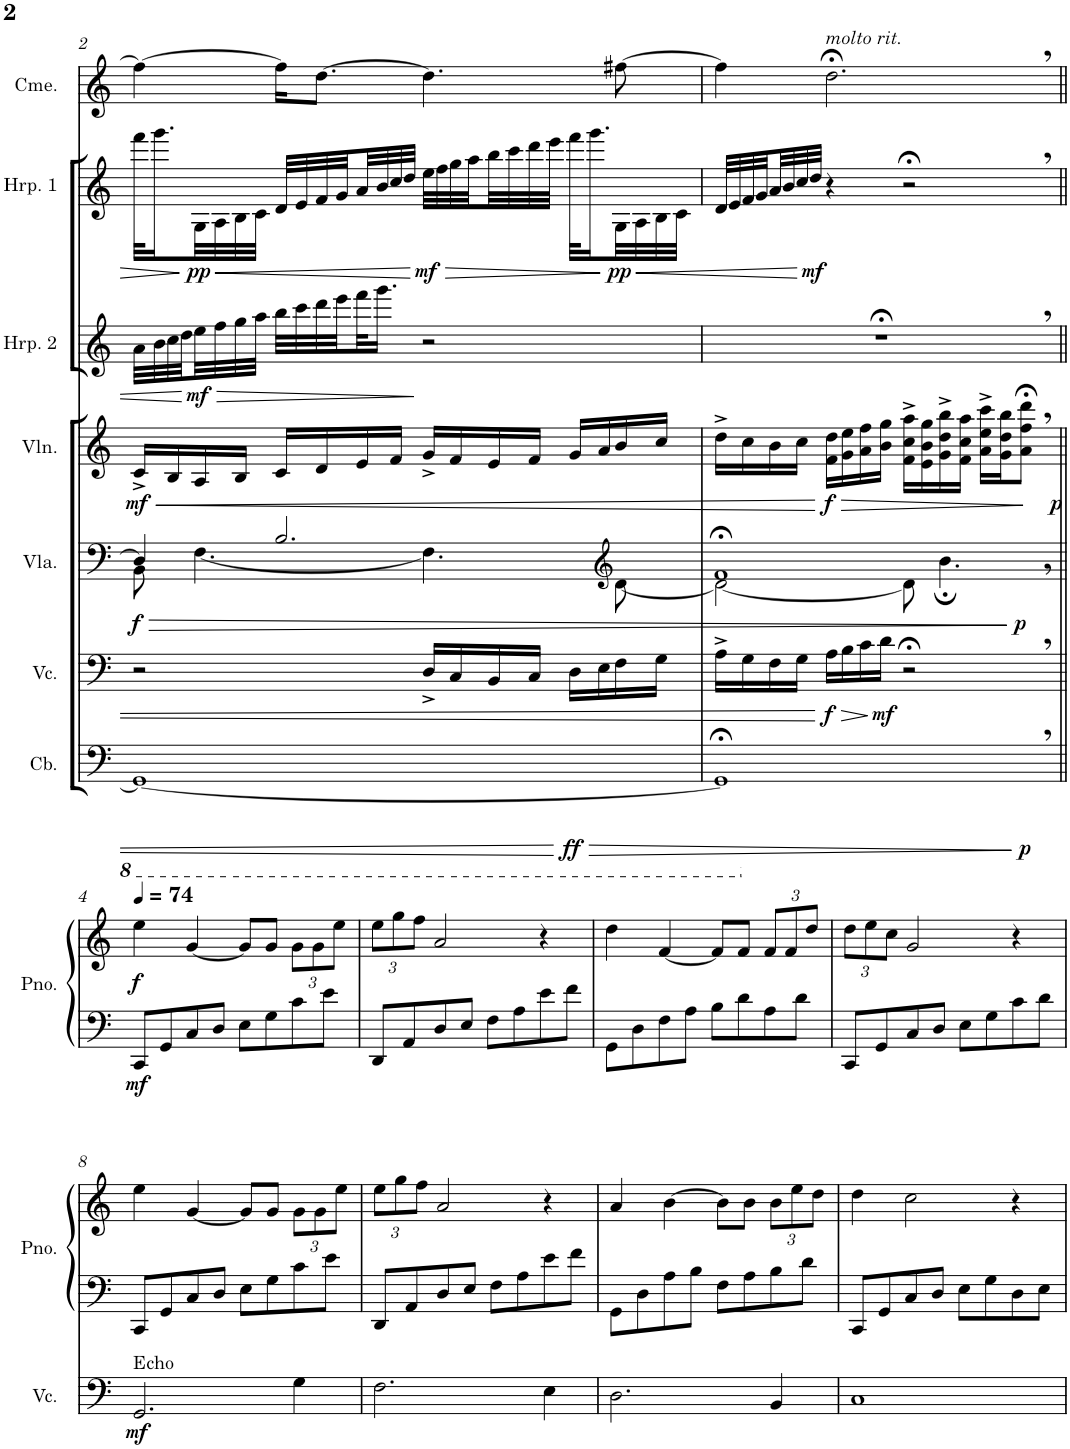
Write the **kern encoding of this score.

**kern	**dynam	**kern	**dynam	**kern	**dynam	**kern	**dynam	**kern	**dynam	**kern	**dynam	**kern	**dynam	**kern	**kern	**dynam	**kern	**kern	**kern	**kern	**kern	**kern	**kern	**kern
*part16	*part16	*part15	*part15	*part14	*part14	*part13	*part13	*part12	*part12	*part11	*part11	*part10	*part10	*part9	*part9	*part9	*part8	*part7	*part6	*part5	*part4	*part3	*part2	*part1
*staff17	*staff17	*staff16	*staff16	*staff15	*staff15	*staff14	*staff14	*staff13	*staff13	*staff12	*staff12	*staff11	*staff11	*staff10	*staff9	*staff9/10	*staff8	*staff7	*staff6	*staff5	*staff4	*staff3	*staff2	*staff1
*I"Contrabass	*	*I"Violoncello	*	*I"Violoncello	*	*I"Viola	*	*I"Violin	*	*I"Harp 2	*	*I"Harp 1	*	*I"Piano	*	*	*I"Chimes	*I"Chimes	*I"Glockenspiel	*I"Timpani	*I"Trumpet	*I"Horn 2	*I"Horn 1	*I"Ocarina
*I'Cb.	*	*I'Vc	*	*I'Vc.	*	*I'Vla.	*	*I'Vln.	*	*I'Hrp. 2	*	*I'Hrp. 1	*	*I'Pno.	*	*	*	*I'Cme.	*I'Glock.	*I'Timp.	*I'Tpt.	*I'Hn. 2	*I'Hn. 1	*I'Oc.
!!LO:PB:g=z
*clefF4	*	*clefF4	*	*clefF4	*	*clefF4	*	*clefG2	*	*clefG2	*	*clefG2	*	*clefF4	*clefG2	*	*clefG2	*clefG2	*clefG2	*clefF4	*clefG2	*clefG2	*clefG2	*clefG2
*Trd7c12	*	*	*	*	*	*	*	*	*	*	*	*	*	*	*	*	*	*	*	*	*Trd1c2	*Trd4c7	*Trd4c7	*
*k[]	*	*k[]	*	*k[]	*	*k[]	*	*k[]	*	*k[]	*	*k[]	*	*k[]	*k[]	*	*k[]	*k[]	*k[]	*k[]	*k[]	*k[]	*k[]	*k[]
*M4/4	*	*M4/4	*	*M4/4	*	*M4/4	*	*M4/4	*	*M4/4	*	*M4/4	*	*M4/4	*M4/4	*	*M4/4	*M4/4	*M4/4	*M4/4	*M4/4	*M4/4	*M4/4	*M4/4
*met(c)	*	*met(c)	*	*met(c)	*	*met(c)	*	*met(c)	*	*met(c)	*	*met(c)	*	*met(c)	*met(c)	*	*met(c)	*met(c)	*met(c)	*met(c)	*met(c)	*met(c)	*met(c)	*met(c)
*8ba	*	*	*	*	*	*	*	*	*	*	*	*	*	*	*	*	*	*	*	*	*	*	*	*
=2	=2	=2	=2	=2	=2	=2	=2	=2	=2	=2	=2	=2	=2	=2	=2	=2	=2	=2	=2	=2	=2	=2	=2	=2
*	*	*	*	*	*	*^	*	*	*	*	*	*	*	*	*	*	*	*	*	*	*	*	*	*
!	!	!	!	!	!	!	!	!LO:DY:b	!	!LO:HP:b	!	!	!	!	!	!	!	!	!	!	!	!	!	!	!
!	!	!	!	!	!	!	!	!	!	!LO:DY:n=1:b	!	!	!	!	!	!	!	!	!	!	!	!	!	!	!
*^	*	*	*	*	*	*	*	*	*	*	*	*	*	*	*	*	*	*	*	*	*	*	*	*	*
1GGG_	2.ryy	.	1r	.	2r	.	4D/]	8BB\	f	16c^/LL	< mf	32a\LLL	.	32fff\KLL	.	1r	1r	.	[16ff#X	4ff#\_	1r	1r	1r	1r	1r	1r
.	.	.	.	.	.	.	.	.	.	.	.	32b\	.	16.ggg\	.	.	.	.	.	.	.	.	.	.	.	.
.	.	.	.	.	.	.	.	.	.	16B/	.	32cc\	.	.	.	.	.	.	4ff#_	.	.	.	.	.	.	.
.	.	.	.	.	.	.	.	.	.	.	.	32dd\	.	.	.	.	.	.	.	.	.	.	.	.	.	.
!	!	!	!	!	!	!	!	!	!	!	!	!	!LO:HP:b	!	!LO:HP:b	!	!	!	!	!	!	!	!	!	!	!
!	!	!	!	!	!	!	!	!	!	!	!	!	!LO:DY:n=1:b	!	!LO:DY:n=1:b	!	!	!	!	!	!	!	!	!	!	!
.	.	.	.	.	.	.	.	[4.F\	.	16A/	.	32ee\	> mf	32G\L	< pp	.	.	.	.	.	.	.	.	.	.	.
.	.	.	.	.	.	.	.	.	.	.	.	32ff\	.	32A\	.	.	.	.	.	.	.	.	.	.	.	.
.	.	.	.	.	.	.	.	.	.	16B/JJ	.	32gg\	.	32B\	.	.	.	.	.	.	.	.	.	.	.	.
.	.	.	.	.	.	.	.	.	.	.	.	32aa\JJJ	.	32c\JJJ	.	.	.	.	.	.	.	.	.	.	.	.
.	.	.	.	.	.	.	2.B/	.	.	16c/LL	.	32bb\LLL	.	32d/LLL	.	.	.	.	.	16ff#\KL]	.	.	.	.	.	.
.	.	.	.	.	.	.	.	.	.	.	.	32ccc\	.	32e/	.	.	.	.	.	.	.	.	.	.	.	.
.	.	.	.	.	.	.	.	.	.	16d/	.	32ddd\	.	32f/	.	.	.	.	16ff#\KL]	[8.dd\J	.	.	.	.	.	.
.	.	.	.	.	.	.	.	.	.	.	.	32eee\	.	32g/	.	.	.	.	.	.	.	.	.	.	.	.
.	.	.	.	.	.	.	.	.	.	16e/	.	32fff\J	.	32a/	.	.	.	.	[8.dd\J	.	.	.	.	.	.	.
.	.	.	.	.	.	.	.	.	.	.	.	16.ggg\JJ	.	32b/	.	.	.	.	.	.	.	.	.	.	.	.
.	.	.	.	.	.	.	.	.	.	16f/JJ	.	.	.	32cc/	.	.	.	.	.	.	.	.	.	.	.	.
.	.	.	.	.	.	.	.	.	.	.	.	.	.	32dd/JJJ	.	.	.	.	.	.	.	.	.	.	.	.
!	!	!	!	!	!	!	!	!	!	!	!	!	!	!	!LO:HP:n=1:b	!	!	!	!	!	!	!	!	!	!	!
!	!	!	!	!	!	!	!	!	!	!	!	!	!	!	!LO:DY:n=2:b	!	!	!	!	!	!	!	!	!	!	!
.	.	.	.	.	16D^/LL	.	.	4.F\]	.	16g^/LL	.	2r	]	32ee\LLL	[ > mf	.	.	.	.	4.dd\]	.	.	.	.	.	.
.	.	.	.	.	.	.	.	.	.	.	.	.	.	32ff\	.	.	.	.	.	.	.	.	.	.	.	.
.	.	.	.	.	16C/	.	.	.	.	16f/	.	.	.	32gg\	.	.	.	.	4.dd]	.	.	.	.	.	.	.
.	.	.	.	.	.	.	.	.	.	.	.	.	.	32aa\	.	.	.	.	.	.	.	.	.	.	.	.
.	.	.	.	.	16BB/	.	.	.	.	16e/	.	.	.	32bb\	.	.	.	.	.	.	.	.	.	.	.	.
.	.	.	.	.	.	.	.	.	.	.	.	.	.	32ccc\	.	.	.	.	.	.	.	.	.	.	.	.
.	.	.	.	.	16C/JJ	.	.	.	.	16f/JJ	.	.	.	32ddd\	.	.	.	.	.	.	.	.	.	.	.	.
.	.	.	.	.	.	.	.	.	.	.	.	.	.	32eee\JJJ	.	.	.	.	.	.	.	.	.	.	.	.
!	!	!LO:DY:b	!	!	!	!	!	!	!	!	!	!	!	!	!	!	!	!	!	!	!	!	!	!	!	!
.	4ryy	ff	.	.	16D\LL	.	.	.	.	16g/LL	.	.	.	32fff\KLL	.	.	.	.	.	.	.	.	.	.	.	.
.	.	.	.	.	.	.	.	.	.	.	.	.	.	16.ggg\	.	.	.	.	.	.	.	.	.	.	.	.
.	.	.	.	.	16E\	.	.	.	.	16a/	.	.	.	.	.	.	.	.	.	.	.	.	.	.	.	.
*	*	*	*	*	*	*	*clefG2	*	*	*	*	*	*	*	*	*	*	*	*	*	*	*	*	*	*	*
!	!	!	!	!	!	!	!	!	!	!	!	!	!	!	!LO:HP:n=1:b	!	!	!	!	!	!	!	!	!	!	!
!	!	!	!	!	!	!	!	!	!	!	!	!	!	!	!LO:DY:n=3:b	!	!	!	!	!	!	!	!	!	!	!
.	.	.	.	.	16F\	.	.	[8d\	.	16b/	.	.	.	32G\L	] < pp	.	.	.	.	[8ff#X\	.	.	.	.	.	.
.	.	.	.	.	.	.	.	.	.	.	.	.	.	32A\	.	.	.	.	.	.	.	.	.	.	.	.
.	.	.	.	.	16G\JJ	.	.	.	.	16cc/JJ	.	.	.	32B\	.	.	.	.	[16ff#	.	.	.	.	.	.	.
.	.	.	.	.	.	.	.	.	.	.	.	.	.	32c\JJJ	.	.	.	.	.	.	.	.	.	.	.	.
*	*	*	*	*	*	*	*v	*v	*	*	*	*	*	*	*	*	*	*	*	*	*	*	*	*	*	*
=3	=3	=3	=3	=3	=3	=3	=3	=3	=3	=3	=3	=3	=3	=3	=3	=3	=3	=3	=3	=3	=3	=3	=3	=3	=3
!	!	!LO:HP:b	!	!	!	!	!	!	!	!	!	!	!	!	!	!	!	!	!	!	!	!	!	!	!
*	*	*	*	*	*	*	*^	*	*	*	*	*	*	*	*	*	*	*	*	*	*	*	*	*	*^
*	*	*	*	*	*	*	*	*^	*	*	*	*	*	*	*	*	*	*	*	*	*	*	*	*	*	*	*
1GGG;<,]	2..ryy	>	1r	.	16A^\LL	.	1f;<	2d\_	2..ryy	.	16dd^\LL	.	1r;<	.	32d/LLL	.	1r	1r	.	16ff#_	4ff#\]	1r	1r	1r	1r	1r	1r	4ryy
.	.	.	.	.	.	.	.	.	.	.	.	.	.	.	32e/	.	.	.	.	.	.	.	.	.	.	.	.	.
.	.	.	.	.	16G\	.	.	.	.	.	16cc\	.	.	.	32f/	.	.	.	.	4ff#]	.	.	.	.	.	.	.	.
.	.	.	.	.	.	.	.	.	.	.	.	.	.	.	32g/	.	.	.	.	.	.	.	.	.	.	.	.	.
.	.	.	.	.	16F\	.	.	.	.	.	16b\	.	.	.	32a/	.	.	.	.	.	.	.	.	.	.	.	.	.
.	.	.	.	.	.	.	.	.	.	.	.	.	.	.	32b/	.	.	.	.	.	.	.	.	.	.	.	.	.
.	.	.	.	.	16G\JJ	.	.	.	.	.	16cc\JJ	.	.	.	32cc/	.	.	.	.	.	.	.	.	.	.	.	.	.
!	!	!	!	!	!	!	!	!	!	!	!	!	!	!	!	!LO:DY:n=1:b	!	!	!	!	!	!	!	!	!	!	!	!
.	.	.	.	.	.	.	.	.	.	.	.	.	.	.	32dd/JJJ	[ mf	.	.	.	.	.	.	.	.	.	.	.	.
!	!	!	!	!	!	!	!	!	!	!	!	!	!	!	!	!	!	!	!	!	!	!	!	!	!	!	!	!LO:TX:a:i:t=molto rit.
!	!	!	!	!	!	!LO:DY:b	!	!	!	!	!	!LO:HP:n=1:b	!	!	!	!	!	!	!	!	!	!	!	!	!	!	!	!
!	!	!	!	!	!	!	!	!	!	!	!	!LO:DY:n=1:b	!	!	!	!	!	!	!	!	!	!	!	!	!	!	!	!
.	.	.	.	.	16A\LL	f	.	.	.	.	16f\ 16dd\LL	[ > f	.	.	4r	.	.	.	.	.	2.dd;<,\	.	.	.	.	.	.	2.ryy
.	.	.	.	.	16B\	.	.	.	.	.	16g\ 16ee\	.	.	.	.	.	.	.	.	[8.dd;<	.	.	.	.	.	.	.	.
.	.	.	.	.	16c\	.	.	.	.	.	16a\ 16ff\	.	.	.	.	.	.	.	.	.	.	.	.	.	.	.	.	.
!	!	!	!	!	!	!LO:DY:b	!	!	!	!	!	!	!	!	!	!	!	!	!	!	!	!	!	!	!	!	!	!
.	.	.	.	.	16d\JJ	mf	.	.	.	.	16b\ 16gg\JJ	.	.	.	.	.	.	.	.	.	.	.	.	.	.	.	.	.
.	.	.	.	.	2r;<	.	.	8d\]	.	.	16f\^ 16cc\^ 16aa\^LL	.	.	.	2r;<	.	.	.	.	2dd]	.	.	.	.	.	.	.	.
.	.	.	.	.	.	.	.	.	.	.	16e\ 16b\ 16gg\	.	.	.	.	.	.	.	.	.	.	.	.	.	.	.	.	.
.	.	.	.	.	.	.	.	4.b;,<\	.	.	16g\^ 16dd\^ 16bb\^	.	.	.	.	.	.	.	.	.	.	.	.	.	.	.	.	.
.	.	.	.	.	.	.	.	.	.	.	16f\ 16cc\ 16aa\JJ	.	.	.	.	.	.	.	.	.	.	.	.	.	.	.	.	.
.	.	.	.	.	.	.	.	.	.	.	16a\^ 16ee\^ 16ccc\^LL	.	.	.	.	.	.	.	.	.	.	.	.	.	.	.	.	.
.	.	.	.	.	.	.	.	.	.	.	16g\ 16dd\ 16bb\J	.	.	.	.	.	.	.	.	.	.	.	.	.	.	.	.	.
!	!	!LO:DY:b	!	!	!	!	!	!	!	!LO:DY:b	!	!	!	!	!	!	!	!	!	!	!	!	!	!	!	!	!	!
.	8ryy	p	.	.	.	.	.	.	8ryy	p	8a\;<, 8ff\;<, 8ddd\;<,J	.	.	.	.	.	.	.	.	.	.	.	.	.	.	.	.	.
.	.	]	.	.	.	.	.	.	.	.	.	]	.	.	.	.	.	.	.	.	.	.	.	.	.	.	.	.
*v	*v	*	*	*	*	*	*v	*v	*v	*	*	*	*	*	*	*	*	*	*	*	*	*	*	*	*	*	*v	*v
!!LO:LB:g=z
=4||	=4||	=4||	=4||	=4||	=4||	=4||	=4||	=4||	=4||	=4||	=4||	=4||	=4||	=4||	=4||	=4||	=4||	=4||	=4||	=4||	=4||	=4||	=4||	=4||
*X8ba	*	*	*	*	*	*	*	*	*	*	*	*	*	*	*	*	*	*	*	*	*	*	*	*
*	*	*	*	*	*	*	*	*	*	*	*	*	*	*	*	*	*	*	*	*	*	*	*	*MM74
*^	*	*	*	*	*	*^	*	*	*	*	*	*	*	*	*	*	*	*	*	*	*	*	*	*^
*	*	*	*	*	*	*	*	*^	*	*	*	*	*	*	*	*	*	*	*	*	*	*	*	*	*	*	*
!	!	!	!	!	!	!	!	!	!	!	!	!	!	!	!	!	!	!	!LO:DY:b=2	!	!	!	!	!	!	!	!	!
!	!	!	!	!	!	!	!	!	!	!	!	!	!	!	!	!	!	!	!LO:DY:n=1:b	!	!	!	!	!	!	!	!	!
*v	*v	*	*	*	*	*	*v	*v	*v	*	*	*	*	*	*	*	*	*	*	*	*	*	*	*	*	*	*v	*v
1r	.	1r	.	1r	.	1r	.	1r	.	1r	.	1r	.	8CC/L	4ee\	mf f	1r	1r	1r	1r	1r	1r	1r	1r
.	.	.	.	.	.	.	.	.	.	.	.	.	.	8GG/	.	.	.	.	.	.	.	.	.	.
.	.	.	.	.	.	.	.	.	.	.	.	.	.	8C/	[4g/	.	.	.	.	.	.	.	.	.
.	.	.	.	.	.	.	.	.	.	.	.	.	.	8D/J	.	.	.	.	.	.	.	.	.	.
.	.	.	.	.	.	.	.	.	.	.	.	.	.	8E\L	8g/L]	.	.	.	.	.	.	.	.	.
.	.	.	.	.	.	.	.	.	.	.	.	.	.	8G\	8g/J	.	.	.	.	.	.	.	.	.
*	*	*	*	*	*	*	*	*	*	*	*	*	*	*	*Xbrackettup	*	*	*	*	*	*	*	*	*
.	.	.	.	.	.	.	.	.	.	.	.	.	.	8c\	12g\L	.	.	.	.	.	.	.	.	.
.	.	.	.	.	.	.	.	.	.	.	.	.	.	.	12g\	.	.	.	.	.	.	.	.	.
.	.	.	.	.	.	.	.	.	.	.	.	.	.	8e\J	.	.	.	.	.	.	.	.	.	.
.	.	.	.	.	.	.	.	.	.	.	.	.	.	.	12ee\J	.	.	.	.	.	.	.	.	.
=5	=5	=5	=5	=5	=5	=5	=5	=5	=5	=5	=5	=5	=5	=5	=5	=5	=5	=5	=5	=5	=5	=5	=5	=5
1r	.	1r	.	1r	.	1r	.	1r	.	1r	.	1r	.	8DD/L	12ee\L	.	1r	1r	1r	1r	1r	1r	1r	1r
.	.	.	.	.	.	.	.	.	.	.	.	.	.	.	12gg\	.	.	.	.	.	.	.	.	.
.	.	.	.	.	.	.	.	.	.	.	.	.	.	8AA/	.	.	.	.	.	.	.	.	.	.
.	.	.	.	.	.	.	.	.	.	.	.	.	.	.	12ff\J	.	.	.	.	.	.	.	.	.
.	.	.	.	.	.	.	.	.	.	.	.	.	.	8D/	2a/	.	.	.	.	.	.	.	.	.
.	.	.	.	.	.	.	.	.	.	.	.	.	.	8E/J	.	.	.	.	.	.	.	.	.	.
.	.	.	.	.	.	.	.	.	.	.	.	.	.	8F\L	.	.	.	.	.	.	.	.	.	.
.	.	.	.	.	.	.	.	.	.	.	.	.	.	8A\	.	.	.	.	.	.	.	.	.	.
.	.	.	.	.	.	.	.	.	.	.	.	.	.	8e\	4r	.	.	.	.	.	.	.	.	.
.	.	.	.	.	.	.	.	.	.	.	.	.	.	8f\J	.	.	.	.	.	.	.	.	.	.
=6	=6	=6	=6	=6	=6	=6	=6	=6	=6	=6	=6	=6	=6	=6	=6	=6	=6	=6	=6	=6	=6	=6	=6	=6
1r	.	1r	.	1r	.	1r	.	1r	.	1r	.	1r	.	8GG\L	4dd\	.	1r	1r	1r	1r	1r	1r	1r	1r
.	.	.	.	.	.	.	.	.	.	.	.	.	.	8D\	.	.	.	.	.	.	.	.	.	.
.	.	.	.	.	.	.	.	.	.	.	.	.	.	8F\	[4f/	.	.	.	.	.	.	.	.	.
.	.	.	.	.	.	.	.	.	.	.	.	.	.	8A\J	.	.	.	.	.	.	.	.	.	.
.	.	.	.	.	.	.	.	.	.	.	.	.	.	8B\L	8f/L]	.	.	.	.	.	.	.	.	.
.	.	.	.	.	.	.	.	.	.	.	.	.	.	8d\	8f/J	.	.	.	.	.	.	.	.	.
.	.	.	.	.	.	.	.	.	.	.	.	.	.	8A\	12f/L	.	.	.	.	.	.	.	.	.
.	.	.	.	.	.	.	.	.	.	.	.	.	.	.	12f/	.	.	.	.	.	.	.	.	.
.	.	.	.	.	.	.	.	.	.	.	.	.	.	8d\J	.	.	.	.	.	.	.	.	.	.
.	.	.	.	.	.	.	.	.	.	.	.	.	.	.	12dd/J	.	.	.	.	.	.	.	.	.
=7	=7	=7	=7	=7	=7	=7	=7	=7	=7	=7	=7	=7	=7	=7	=7	=7	=7	=7	=7	=7	=7	=7	=7	=7
1r	.	1r	.	1r	.	1r	.	1r	.	1r	.	1r	.	8CC/L	12dd\L	.	1r	1r	1r	1r	1r	1r	1r	1r
.	.	.	.	.	.	.	.	.	.	.	.	.	.	.	12ee\	.	.	.	.	.	.	.	.	.
.	.	.	.	.	.	.	.	.	.	.	.	.	.	8GG/	.	.	.	.	.	.	.	.	.	.
.	.	.	.	.	.	.	.	.	.	.	.	.	.	.	12cc\J	.	.	.	.	.	.	.	.	.
.	.	.	.	.	.	.	.	.	.	.	.	.	.	8C/	2g/	.	.	.	.	.	.	.	.	.
.	.	.	.	.	.	.	.	.	.	.	.	.	.	8D/J	.	.	.	.	.	.	.	.	.	.
.	.	.	.	.	.	.	.	.	.	.	.	.	.	8E\L	.	.	.	.	.	.	.	.	.	.
.	.	.	.	.	.	.	.	.	.	.	.	.	.	8G\	.	.	.	.	.	.	.	.	.	.
.	.	.	.	.	.	.	.	.	.	.	.	.	.	8c\	4r	.	.	.	.	.	.	.	.	.
.	.	.	.	.	.	.	.	.	.	.	.	.	.	8d\J	.	.	.	.	.	.	.	.	.	.
!!LO:LB:g=z
=8	=8	=8	=8	=8	=8	=8	=8	=8	=8	=8	=8	=8	=8	=8	=8	=8	=8	=8	=8	=8	=8	=8	=8	=8
!	!	!	!	!LO:TX:a:t=Echo	!	!	!	!	!	!	!	!	!	!	!	!	!	!	!	!	!	!	!	!
!	!	!	!	!	!LO:DY:b	!	!	!	!	!	!	!	!	!	!	!	!	!	!	!	!	!	!	!
1r	.	16r	.	2.GG/	mf	1r	.	1r	.	1r	.	1r	.	8CC/L	4ee\	.	1r	1r	1r	1r	1r	1r	1r	1r
!	!	!LO:TX:a:t=Echo	!	!	!	!	!	!	!	!	!	!	!	!	!	!	!	!	!	!	!	!	!	!
!	!	!	!LO:DY:b	!	!	!	!	!	!	!	!	!	!	!	!	!	!	!	!	!	!	!	!	!
.	.	2.GG	p	.	.	.	.	.	.	.	.	.	.	.	.	.	.	.	.	.	.	.	.	.
.	.	.	.	.	.	.	.	.	.	.	.	.	.	8GG/	.	.	.	.	.	.	.	.	.	.
.	.	.	.	.	.	.	.	.	.	.	.	.	.	8C/	[4g/	.	.	.	.	.	.	.	.	.
.	.	.	.	.	.	.	.	.	.	.	.	.	.	8D/J	.	.	.	.	.	.	.	.	.	.
.	.	.	.	.	.	.	.	.	.	.	.	.	.	8E\L	8g/L]	.	.	.	.	.	.	.	.	.
.	.	.	.	.	.	.	.	.	.	.	.	.	.	8G\	8g/J	.	.	.	.	.	.	.	.	.
.	.	.	.	4G\	.	.	.	.	.	.	.	.	.	8c\	12g\L	.	.	.	.	.	.	.	.	.
.	.	[8.G	.	.	.	.	.	.	.	.	.	.	.	.	.	.	.	.	.	.	.	.	.	.
.	.	.	.	.	.	.	.	.	.	.	.	.	.	.	12g\	.	.	.	.	.	.	.	.	.
.	.	.	.	.	.	.	.	.	.	.	.	.	.	8e\J	.	.	.	.	.	.	.	.	.	.
.	.	.	.	.	.	.	.	.	.	.	.	.	.	.	12ee\J	.	.	.	.	.	.	.	.	.
=9	=9	=9	=9	=9	=9	=9	=9	=9	=9	=9	=9	=9	=9	=9	=9	=9	=9	=9	=9	=9	=9	=9	=9	=9
1r	.	16G]	.	2.F\	.	1r	.	1r	.	1r	.	1r	.	8DD/L	12ee\L	.	1r	1r	1r	1r	1r	1r	1r	1r
.	.	2.F	.	.	.	.	.	.	.	.	.	.	.	.	.	.	.	.	.	.	.	.	.	.
.	.	.	.	.	.	.	.	.	.	.	.	.	.	.	12gg\	.	.	.	.	.	.	.	.	.
.	.	.	.	.	.	.	.	.	.	.	.	.	.	8AA/	.	.	.	.	.	.	.	.	.	.
.	.	.	.	.	.	.	.	.	.	.	.	.	.	.	12ff\J	.	.	.	.	.	.	.	.	.
.	.	.	.	.	.	.	.	.	.	.	.	.	.	8D/	2a/	.	.	.	.	.	.	.	.	.
.	.	.	.	.	.	.	.	.	.	.	.	.	.	8E/J	.	.	.	.	.	.	.	.	.	.
.	.	.	.	.	.	.	.	.	.	.	.	.	.	8F\L	.	.	.	.	.	.	.	.	.	.
.	.	.	.	.	.	.	.	.	.	.	.	.	.	8A\	.	.	.	.	.	.	.	.	.	.
.	.	.	.	4E\	.	.	.	.	.	.	.	.	.	8e\	4r	.	.	.	.	.	.	.	.	.
.	.	[8.E	.	.	.	.	.	.	.	.	.	.	.	.	.	.	.	.	.	.	.	.	.	.
.	.	.	.	.	.	.	.	.	.	.	.	.	.	8f\J	.	.	.	.	.	.	.	.	.	.
=10	=10	=10	=10	=10	=10	=10	=10	=10	=10	=10	=10	=10	=10	=10	=10	=10	=10	=10	=10	=10	=10	=10	=10	=10
1r	.	16E]	.	2.D\	.	1r	.	1r	.	1r	.	1r	.	8GG\L	4a/	.	1r	1r	1r	1r	1r	1r	1r	1r
.	.	2.D	.	.	.	.	.	.	.	.	.	.	.	.	.	.	.	.	.	.	.	.	.	.
.	.	.	.	.	.	.	.	.	.	.	.	.	.	8D\	.	.	.	.	.	.	.	.	.	.
.	.	.	.	.	.	.	.	.	.	.	.	.	.	8A\	[4b\	.	.	.	.	.	.	.	.	.
.	.	.	.	.	.	.	.	.	.	.	.	.	.	8B\J	.	.	.	.	.	.	.	.	.	.
.	.	.	.	.	.	.	.	.	.	.	.	.	.	8F\L	8b\L]	.	.	.	.	.	.	.	.	.
.	.	.	.	.	.	.	.	.	.	.	.	.	.	8A\	8b\J	.	.	.	.	.	.	.	.	.
.	.	.	.	4BB/	.	.	.	.	.	.	.	.	.	8B\	12b\L	.	.	.	.	.	.	.	.	.
.	.	[8.BB	.	.	.	.	.	.	.	.	.	.	.	.	.	.	.	.	.	.	.	.	.	.
.	.	.	.	.	.	.	.	.	.	.	.	.	.	.	12ee\	.	.	.	.	.	.	.	.	.
.	.	.	.	.	.	.	.	.	.	.	.	.	.	8d\J	.	.	.	.	.	.	.	.	.	.
.	.	.	.	.	.	.	.	.	.	.	.	.	.	.	12dd\J	.	.	.	.	.	.	.	.	.
=11	=11	=11	=11	=11	=11	=11	=11	=11	=11	=11	=11	=11	=11	=11	=11	=11	=11	=11	=11	=11	=11	=11	=11	=11
1r	.	16BB]	.	1C	.	1r	.	1r	.	1r	.	1r	.	8CC/L	4dd\	.	1r	1r	1r	1r	1r	1r	1r	1r
.	.	2...C	.	.	.	.	.	.	.	.	.	.	.	.	.	.	.	.	.	.	.	.	.	.
.	.	.	.	.	.	.	.	.	.	.	.	.	.	8GG/	.	.	.	.	.	.	.	.	.	.
.	.	.	.	.	.	.	.	.	.	.	.	.	.	8C/	2cc\	.	.	.	.	.	.	.	.	.
.	.	.	.	.	.	.	.	.	.	.	.	.	.	8D/J	.	.	.	.	.	.	.	.	.	.
.	.	.	.	.	.	.	.	.	.	.	.	.	.	8E\L	.	.	.	.	.	.	.	.	.	.
.	.	.	.	.	.	.	.	.	.	.	.	.	.	8G\	.	.	.	.	.	.	.	.	.	.
.	.	.	.	.	.	.	.	.	.	.	.	.	.	8D\	4r	.	.	.	.	.	.	.	.	.
.	.	.	.	.	.	.	.	.	.	.	.	.	.	8E\J	.	.	.	.	.	.	.	.	.	.
=	=	=	=	=	=	=	=	=	=	=	=	=	=	=	=	=	=	=	=	=	=	=	=	=
*-	*-	*-	*-	*-	*-	*-	*-	*-	*-	*-	*-	*-	*-	*-	*-	*-	*-	*-	*-	*-	*-	*-	*-	*-
